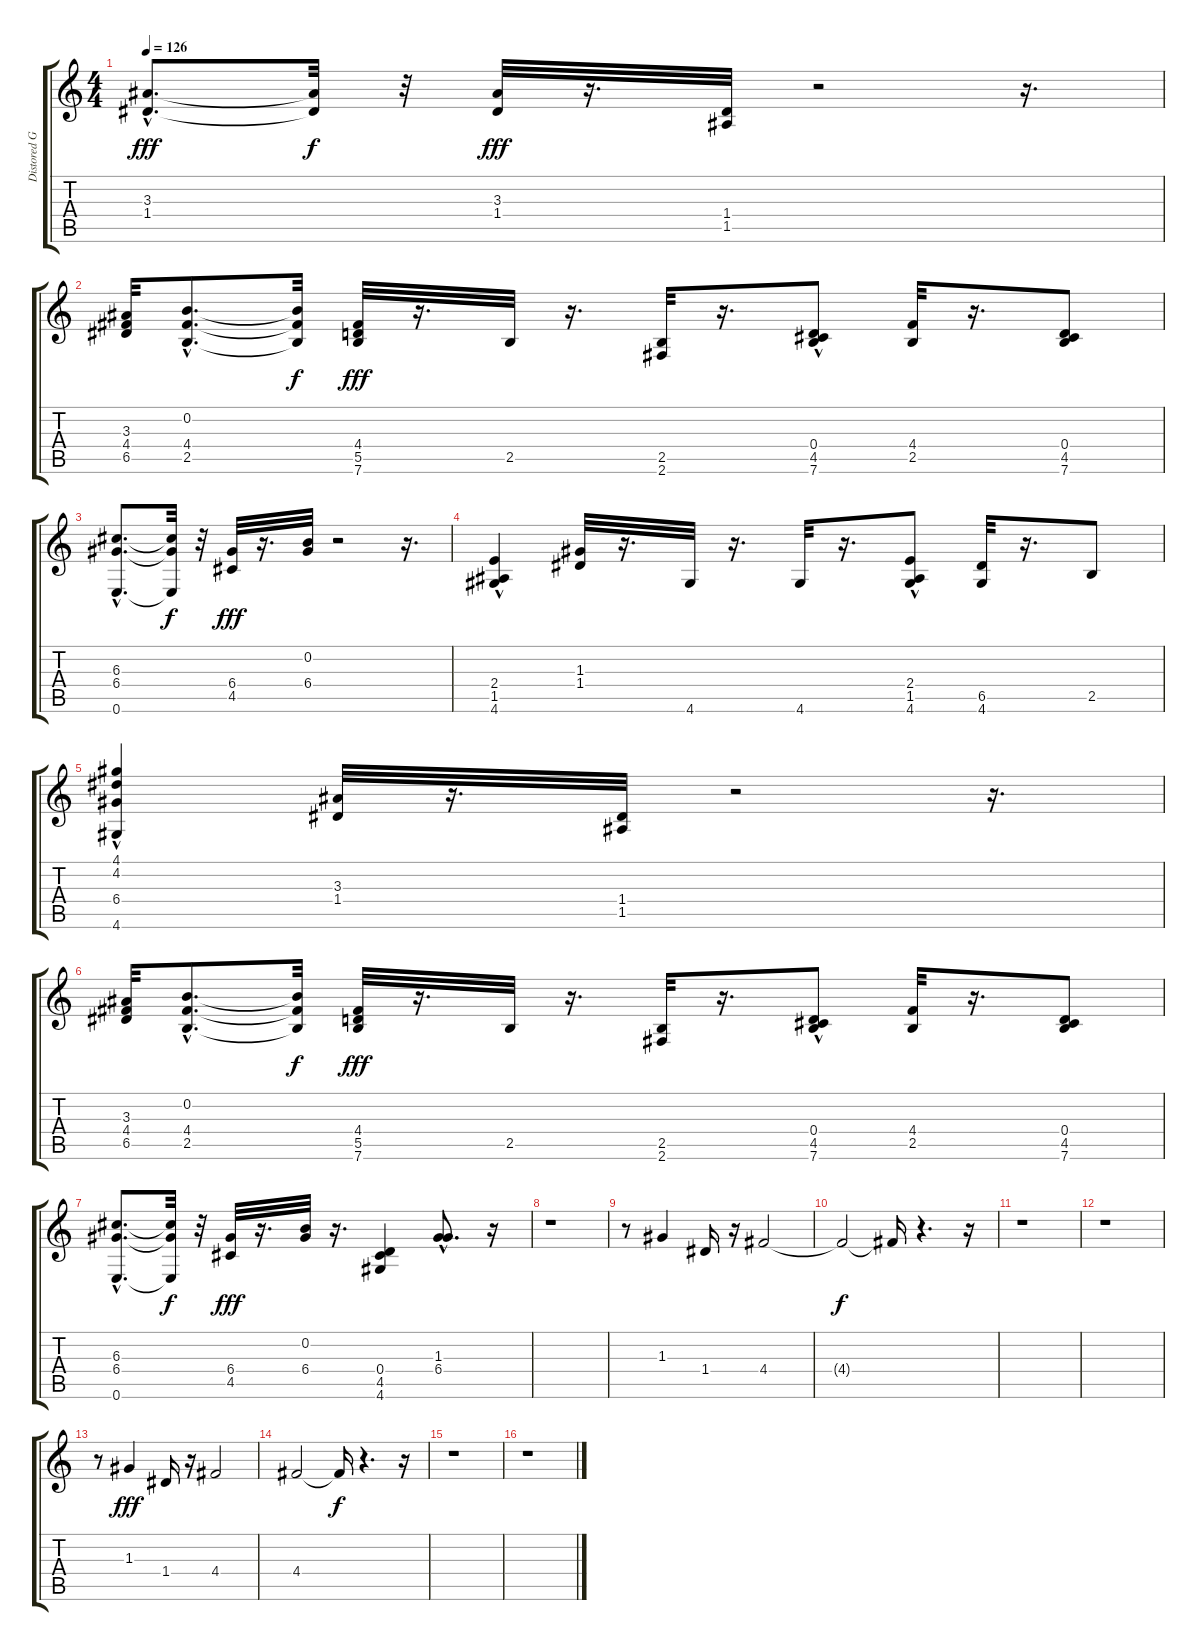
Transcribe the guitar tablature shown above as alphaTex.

\track ("Distored Guitars" "Distored G") {instrument distortionguitar}
\staff {score tabs}
\tuning (E4 B3 G3 D3 A2 E2) {hide}
\ts (4 4)
\tempo 126
\clef g2
\ks c
(3.3{hac} 1.4{hac}).8{d dy fff} (3.3{t} 1.4{t}).32{dy f} r.32 (3.3 1.4).32{dy fff} r.16{d} (1.4 1.5).32 r.2 r.16{d} |
(3.3 4.4 6.5).32 (0.2{hac} 4.4{hac} 2.5{hac}).8{d} (0.2{t} 4.4{t} 2.5{t}).32{dy f} (4.4 5.5 7.6).32{dy fff} r.16{d} 2.5.32 r.16{d} (2.5 2.6).32 r.16{d} (0.4{hac} 4.5 7.6).8 (4.4 2.5).32 r.16{d} (0.4 4.5 7.6).8 |
(6.3{hac} 6.4{hac} 0.6{hac}).8{d} (6.3{t} 6.4{t} 0.6{t}).32{dy f} r.32 (6.4 4.5).32{dy fff} r.16{d} (0.2 6.4).32 r.2 r.16{d} |
(2.4{hac} 1.5 4.6).4 (1.3 1.4).32 r.16{d} 4.6.32 r.16{d} 4.6.32 r.16{d} (2.4{hac} 1.5 4.6).8 (6.5 4.6).32 r.16{d} 2.5.8 |
(4.1 4.2 6.4 4.6{hac}).4 (3.3 1.4).32 r.16{d} (1.4 1.5).32 r.2 r.16{d} |
(3.3 4.4 6.5).32 (0.2{hac} 4.4{hac} 2.5{hac}).8{d} (0.2{t} 4.4{t} 2.5{t}).32{dy f} (4.4 5.5 7.6).32{dy fff} r.16{d} 2.5.32 r.16{d} (2.5 2.6).32 r.16{d} (0.4{hac} 4.5 7.6).8 (4.4 2.5).32 r.16{d} (0.4 4.5 7.6).8 |
(6.3{hac} 6.4{hac} 0.6{hac}).8{d} (6.3{t} 6.4{t} 0.6{t}).32{dy f} r.32 (6.4 4.5).32{dy fff} r.16{d} (0.2 6.4).32 r.16{d} (0.4 4.5 4.6).4 (1.3{hac} 6.4{hac}).8{d} r.16 |
r.1 |
r.8 1.3.4{volume 9} 1.4.16 r.16 4.4.2 |
4.4{t}.2{dy f} 4.4{t}.16 r.4{d} r.16 |
r.1 |
r.1 |
r.8 1.3.4{dy fff} 1.4.16 r.16 4.4.2 |
4.4.2 4.4{t}.16{dy f} r.4{d} r.16 |
r.1 |
r.1
